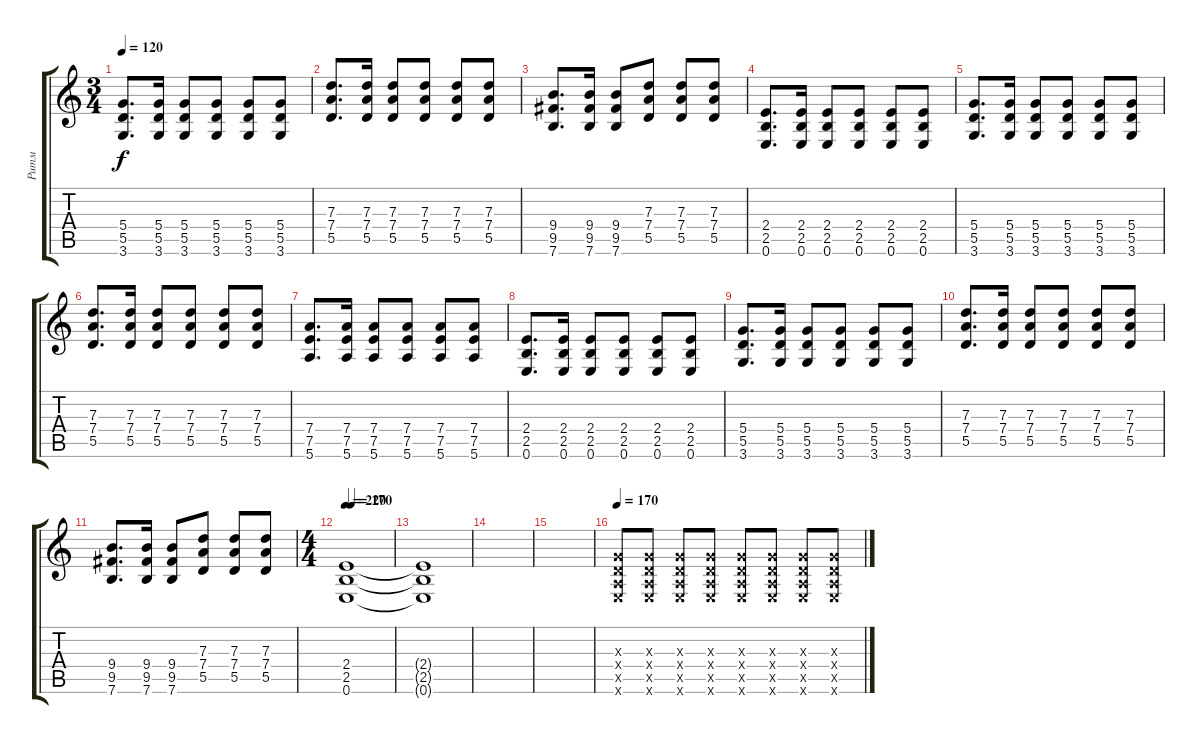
\track ("Ритм " "Ритм ") {instrument electricguitarclean}
\staff {score tabs}
\tuning (E4 B3 G3 D3 A2 E2) {hide}
\ts (3 4)
\tempo 120
\clef g2
\ks c
(5.4 5.5 3.6).8{d dy f} (5.4 5.5 3.6).16 (5.4 5.5 3.6).8 (5.4 5.5 3.6).8 (5.4 5.5 3.6).8 (5.4 5.5 3.6).8 |
(7.3 7.4 5.5).8{d} (7.3 7.4 5.5).16 (7.3 7.4 5.5).8 (7.3 7.4 5.5).8 (7.3 7.4 5.5).8 (7.3 7.4 5.5).8 |
(9.4 9.5 7.6).8{d} (9.4 9.5 7.6).16 (9.4 9.5 7.6).8 (7.3 7.4 5.5).8 (7.3 7.4 5.5).8 (7.3 7.4 5.5).8 |
(2.4 2.5 0.6).8{d} (2.4 2.5 0.6).16 (2.4 2.5 0.6).8 (2.4 2.5 0.6).8 (2.4 2.5 0.6).8 (2.4 2.5 0.6).8 |
(5.4 5.5 3.6).8{d} (5.4 5.5 3.6).16 (5.4 5.5 3.6).8 (5.4 5.5 3.6).8 (5.4 5.5 3.6).8 (5.4 5.5 3.6).8 |
(7.3 7.4 5.5).8{d} (7.3 7.4 5.5).16 (7.3 7.4 5.5).8 (7.3 7.4 5.5).8 (7.3 7.4 5.5).8 (7.3 7.4 5.5).8 |
(7.4 7.5 5.6).8{d} (7.4 7.5 5.6).16 (7.4 7.5 5.6).8 (7.4 7.5 5.6).8 (7.4 7.5 5.6).8 (7.4 7.5 5.6).8 |
(2.4 2.5 0.6).8{d} (2.4 2.5 0.6).16 (2.4 2.5 0.6).8 (2.4 2.5 0.6).8 (2.4 2.5 0.6).8 (2.4 2.5 0.6).8 |
(5.4 5.5 3.6).8{d} (5.4 5.5 3.6).16 (5.4 5.5 3.6).8 (5.4 5.5 3.6).8 (5.4 5.5 3.6).8 (5.4 5.5 3.6).8 |
(7.3 7.4 5.5).8{d} (7.3 7.4 5.5).16 (7.3 7.4 5.5).8 (7.3 7.4 5.5).8 (7.3 7.4 5.5).8 (7.3 7.4 5.5).8 |
(9.4 9.5 7.6).8{d} (9.4 9.5 7.6).16 (9.4 9.5 7.6).8 (7.3 7.4 5.5).8 (7.3 7.4 5.5).8 (7.3 7.4 5.5).8 |
\ts (4 4)
\tempo 220
\tempo (170 0.125)
(2.4 2.5 0.6).1{volume 2} |
(2.4{t} 2.5{t} 0.6{t}).1 |
|
|
\tempo 170
(0.3{x} 0.4{x} 0.5{x} 0.6{x}).8{volume 12} (0.3{x} 0.4{x} 0.5{x} 0.6{x}).8 (0.3{x} 0.4{x} 0.5{x} 0.6{x}).8 (0.3{x} 0.4{x} 0.5{x} 0.6{x}).8 (0.3{x} 0.4{x} 0.5{x} 0.6{x}).8 (0.3{x} 0.4{x} 0.5{x} 0.6{x}).8 (0.3{x} 0.4{x} 0.5{x} 0.6{x}).8 (0.3{x} 0.4{x} 0.5{x} 0.6{x}).8
